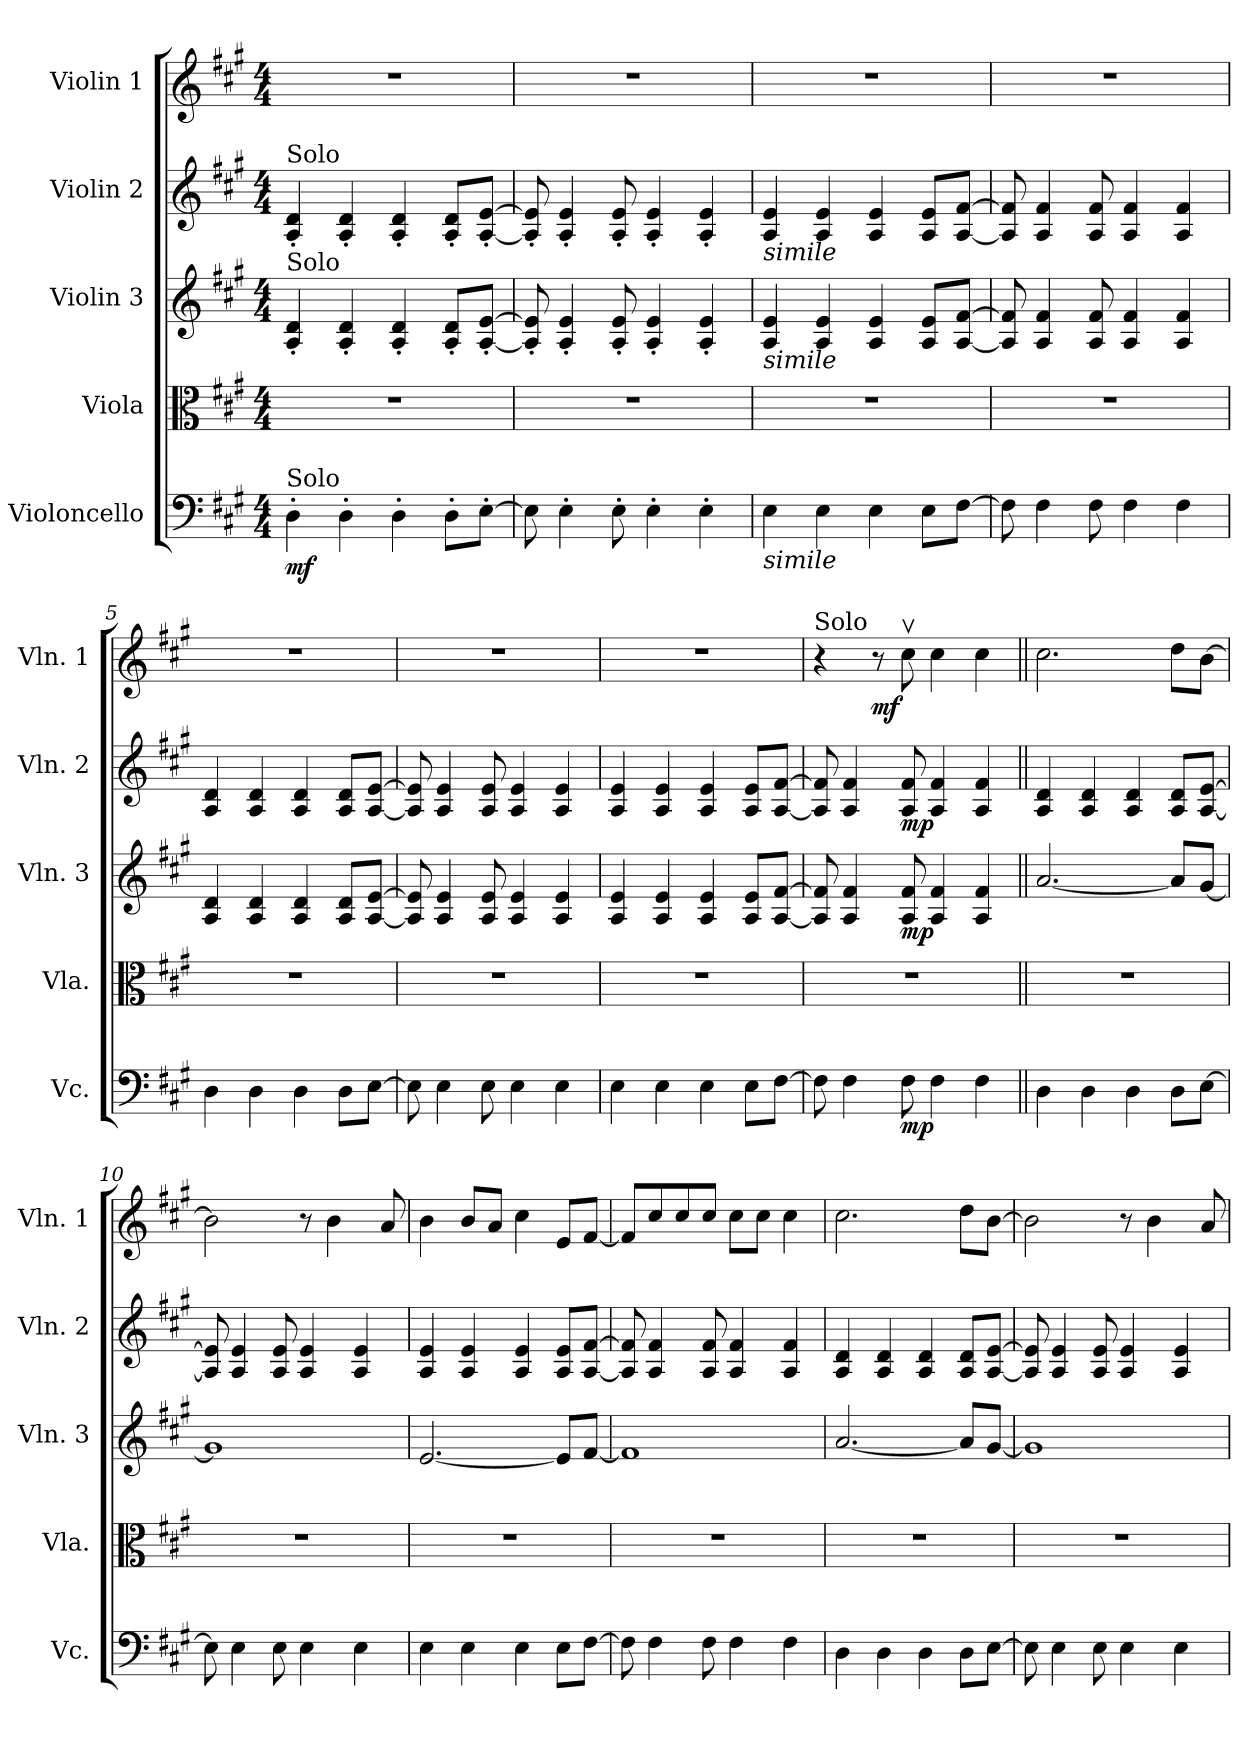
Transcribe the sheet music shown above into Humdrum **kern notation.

**kern	**dynam	**kern	**kern	**dynam	**kern	**dynam	**kern	**dynam
*part5	*part5	*part4	*part3	*part3	*part2	*part2	*part1	*part1
*staff5	*staff5	*staff4	*staff3	*staff3	*staff2	*staff2	*staff1	*staff1
*I"Violoncello	*	*I"Viola	*I"Violin 3	*	*I"Violin 2	*	*I"Violin 1	*
*I'Vc.	*	*I'Vla.	*I'Vln. 3	*	*I'Vln. 2	*	*I'Vln. 1	*
*clefF4	*	*clefC3	*clefG2	*	*clefG2	*	*clefG2	*
*k[f#c#g#]	*	*k[f#c#g#]	*k[f#c#g#]	*	*k[f#c#g#]	*	*k[f#c#g#]	*
*M4/4	*	*M4/4	*M4/4	*	*M4/4	*	*M4/4	*
*MM130	*	*MM130	*MM130	*	*MM130	*	*MM130	*
=1	=1	=1	=1	=1	=1	=1	=1	=1
!	!	!	!	!	!LO:TX:a:t=Solo	!	!	!
!	!	!	!LO:TX:a:t=Solo	!	!	!	!	!
!LO:TX:a:t=Solo	!	!	!	!	!	!	!	!
!	!LO:DY:b	!	!	!LO:DY:b	!	!	!	!
!	!	!	!	!LO:DY:n=1:b	!	!LO:DY:b	!	!
!	!	!	!	!	!	!LO:DY:n=1:b	!	!
4D'\	mf	1r	4A/' 4d/'	mf mf	4A/' 4d/'	mf mf	1r	.
4D'\	.	.	4A/' 4d/'	.	4A/' 4d/'	.	.	.
4D'\	.	.	4A/' 4d/'	.	4A/' 4d/'	.	.	.
8D'\L	.	.	8A/' 8d/'L	.	8A/' 8d/'L	.	.	.
[8E'\J	.	.	[8A/' [8e/'J	.	[8A/' [8e/'J	.	.	.
=2	=2	=2	=2	=2	=2	=2	=2	=2
8E\]	.	1r	8A/]' 8e/]'	.	8A/]' 8e/]'	.	1r	.
4E'\	.	.	4A/' 4e/'	.	4A/' 4e/'	.	.	.
8E'\	.	.	8A/' 8e/'	.	8A/' 8e/'	.	.	.
4E'\	.	.	4A/' 4e/'	.	4A/' 4e/'	.	.	.
4E'\	.	.	4A/' 4e/'	.	4A/' 4e/'	.	.	.
=3	=3	=3	=3	=3	=3	=3	=3	=3
!	!	!	!	!	!LO:TX:b:i:t=simile	!	!	!
!	!	!	!LO:TX:b:i:t=simile	!	!	!	!	!
!LO:TX:b:i:t=simile	!	!	!	!	!	!	!	!
4E\	.	1r	4A/ 4e/	.	4A/ 4e/	.	1r	.
4E\	.	.	4A/ 4e/	.	4A/ 4e/	.	.	.
4E\	.	.	4A/ 4e/	.	4A/ 4e/	.	.	.
8E\L	.	.	8A/ 8e/L	.	8A/ 8e/L	.	.	.
[8F#\J	.	.	[8A/ [8f#/J	.	[8A/ [8f#/J	.	.	.
=4	=4	=4	=4	=4	=4	=4	=4	=4
8F#\]	.	1r	8A/] 8f#/]	.	8A/] 8f#/]	.	1r	.
4F#\	.	.	4A/ 4f#/	.	4A/ 4f#/	.	.	.
8F#\	.	.	8A/ 8f#/	.	8A/ 8f#/	.	.	.
4F#\	.	.	4A/ 4f#/	.	4A/ 4f#/	.	.	.
4F#\	.	.	4A/ 4f#/	.	4A/ 4f#/	.	.	.
=5	=5	=5	=5	=5	=5	=5	=5	=5
4D\	.	1r	4A/ 4d/	.	4A/ 4d/	.	1r	.
4D\	.	.	4A/ 4d/	.	4A/ 4d/	.	.	.
4D\	.	.	4A/ 4d/	.	4A/ 4d/	.	.	.
8D\L	.	.	8A/ 8d/L	.	8A/ 8d/L	.	.	.
[8E\J	.	.	[8A/ [8e/J	.	[8A/ [8e/J	.	.	.
!!LO:LB:g=z
=6	=6	=6	=6	=6	=6	=6	=6	=6
8E\]	.	1r	8A/] 8e/]	.	8A/] 8e/]	.	1r	.
4E\	.	.	4A/ 4e/	.	4A/ 4e/	.	.	.
8E\	.	.	8A/ 8e/	.	8A/ 8e/	.	.	.
4E\	.	.	4A/ 4e/	.	4A/ 4e/	.	.	.
4E\	.	.	4A/ 4e/	.	4A/ 4e/	.	.	.
=7	=7	=7	=7	=7	=7	=7	=7	=7
4E\	.	1r	4A/ 4e/	.	4A/ 4e/	.	1r	.
4E\	.	.	4A/ 4e/	.	4A/ 4e/	.	.	.
4E\	.	.	4A/ 4e/	.	4A/ 4e/	.	.	.
8E\L	.	.	8A/ 8e/L	.	8A/ 8e/L	.	.	.
[8F#\J	.	.	[8A/ [8f#/J	.	[8A/ [8f#/J	.	.	.
=8	=8	=8	=8	=8	=8	=8	=8	=8
!	!	!	!	!	!	!	!LO:TX:a:t=Solo	!
8F#\]	.	1r	8A/] 8f#/]	.	8A/] 8f#/]	.	4r	.
4F#\	.	.	4A/ 4f#/	.	4A/ 4f#/	.	.	.
!	!	!	!	!	!	!	!	!LO:DY:b
.	.	.	.	.	.	.	8r	mf
!	!LO:DY:b	!	!	!LO:DY:b	!	!LO:DY:b	!	!
8F#\	mp	.	8A/ 8f#/	mp	8A/ 8f#/	mp	8cc#v\	.
4F#\	.	.	4A/ 4f#/	.	4A/ 4f#/	.	4cc#\	.
4F#\	.	.	4A/ 4f#/	.	4A/ 4f#/	.	4cc#\	.
=9||	=9||	=9||	=9||	=9||	=9||	=9||	=9||	=9||
4D\	.	1r	[2.a/	.	4A/ 4d/	.	2.cc#\	.
4D\	.	.	.	.	4A/ 4d/	.	.	.
4D\	.	.	.	.	4A/ 4d/	.	.	.
8D\L	.	.	8a/L]	.	8A/ 8d/L	.	8dd\L	.
[8E\J	.	.	[8g#/J	.	[8A/ [8e/J	.	[8b\J	.
=10	=10	=10	=10	=10	=10	=10	=10	=10
8E\]	.	1r	1g#]	.	8A/] 8e/]	.	2b\]	.
4E\	.	.	.	.	4A/ 4e/	.	.	.
8E\	.	.	.	.	8A/ 8e/	.	.	.
4E\	.	.	.	.	4A/ 4e/	.	8r	.
.	.	.	.	.	.	.	4b\	.
4E\	.	.	.	.	4A/ 4e/	.	.	.
.	.	.	.	.	.	.	8a/	.
!!LO:PB:g=z
=11	=11	=11	=11	=11	=11	=11	=11	=11
4E\	.	1r	[2.e/	.	4A/ 4e/	.	4b\	.
4E\	.	.	.	.	4A/ 4e/	.	8b/L	.
.	.	.	.	.	.	.	8a/J	.
4E\	.	.	.	.	4A/ 4e/	.	4cc#\	.
8E\L	.	.	8e/L]	.	8A/ 8e/L	.	8e/L	.
[8F#\J	.	.	[8f#/J	.	[8A/ [8f#/J	.	[8f#/J	.
=12	=12	=12	=12	=12	=12	=12	=12	=12
8F#\]	.	1r	1f#]	.	8A/] 8f#/]	.	8f#/L]	.
4F#\	.	.	.	.	4A/ 4f#/	.	8cc#/	.
.	.	.	.	.	.	.	8cc#/	.
8F#\	.	.	.	.	8A/ 8f#/	.	8cc#/J	.
4F#\	.	.	.	.	4A/ 4f#/	.	8cc#\L	.
.	.	.	.	.	.	.	8cc#\J	.
4F#\	.	.	.	.	4A/ 4f#/	.	4cc#\	.
=13	=13	=13	=13	=13	=13	=13	=13	=13
4D\	.	1r	[2.a/	.	4A/ 4d/	.	2.cc#\	.
4D\	.	.	.	.	4A/ 4d/	.	.	.
4D\	.	.	.	.	4A/ 4d/	.	.	.
8D\L	.	.	8a/L]	.	8A/ 8d/L	.	8dd\L	.
[8E\J	.	.	[8g#/J	.	[8A/ [8e/J	.	[8b\J	.
=14	=14	=14	=14	=14	=14	=14	=14	=14
8E\]	.	1r	1g#]	.	8A/] 8e/]	.	2b\]	.
4E\	.	.	.	.	4A/ 4e/	.	.	.
8E\	.	.	.	.	8A/ 8e/	.	.	.
4E\	.	.	.	.	4A/ 4e/	.	8r	.
.	.	.	.	.	.	.	4b\	.
4E\	.	.	.	.	4A/ 4e/	.	.	.
.	.	.	.	.	.	.	8a/	.
=	=	=	=	=	=	=	=	=
*-	*-	*-	*-	*-	*-	*-	*-	*-
